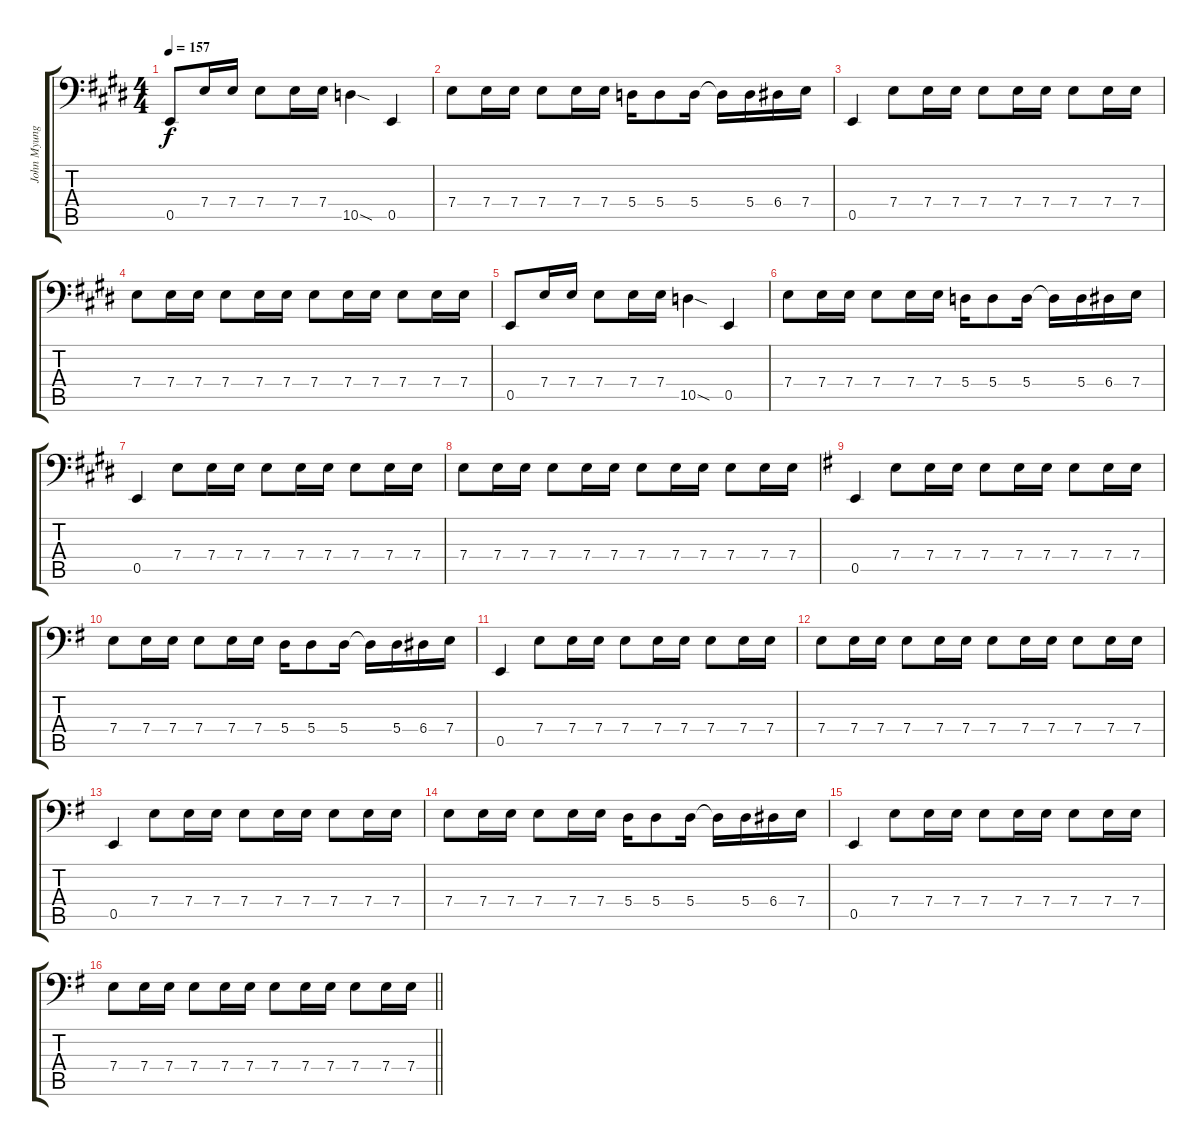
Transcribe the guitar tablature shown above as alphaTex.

\track ("John Myung" "John Myung") {instrument electricbassfinger}
\staff {score tabs}
\tuning (C3 G2 D2 A1 E1 B0) {hide}
\ts (4 4)
\tempo 157
\clef f4
\ks e
0.5.8{dy f} 7.4.16 7.4.16 7.4.8 7.4.16 7.4.16 10.5{sod}.4 0.5.4 |
\ks c#minor
7.4.8 7.4.16 7.4.16 7.4.8 7.4.16 7.4.16 5.4.16 5.4.8 5.4.16 5.4{t}.16 5.4.16 6.4.16 7.4.16 |
0.5.4 7.4.8 7.4.16 7.4.16 7.4.8 7.4.16 7.4.16 7.4.8 7.4.16 7.4.16 |
7.4.8 7.4.16 7.4.16 7.4.8 7.4.16 7.4.16 7.4.8 7.4.16 7.4.16 7.4.8 7.4.16 7.4.16 |
\ks e
0.5.8 7.4.16 7.4.16 7.4.8 7.4.16 7.4.16 10.5{sod}.4 0.5.4 |
\ks c#minor
7.4.8 7.4.16 7.4.16 7.4.8 7.4.16 7.4.16 5.4.16 5.4.8 5.4.16 5.4{t}.16 5.4.16 6.4.16 7.4.16 |
\ks e
0.5.4 7.4.8 7.4.16 7.4.16 7.4.8 7.4.16 7.4.16 7.4.8 7.4.16 7.4.16 |
\ks c#minor
7.4.8 7.4.16 7.4.16 7.4.8 7.4.16 7.4.16 7.4.8 7.4.16 7.4.16 7.4.8 7.4.16 7.4.16 |
\ks g
0.5.4 7.4.8 7.4.16 7.4.16 7.4.8 7.4.16 7.4.16 7.4.8 7.4.16 7.4.16 |
7.4.8 7.4.16 7.4.16 7.4.8 7.4.16 7.4.16 5.4.16 5.4.8 5.4.16 5.4{t}.16 5.4.16 6.4.16 7.4.16 |
0.5.4 7.4.8 7.4.16 7.4.16 7.4.8 7.4.16 7.4.16 7.4.8 7.4.16 7.4.16 |
7.4.8 7.4.16 7.4.16 7.4.8 7.4.16 7.4.16 7.4.8 7.4.16 7.4.16 7.4.8 7.4.16 7.4.16 |
0.5.4 7.4.8 7.4.16 7.4.16 7.4.8 7.4.16 7.4.16 7.4.8 7.4.16 7.4.16 |
7.4.8 7.4.16 7.4.16 7.4.8 7.4.16 7.4.16 5.4.16 5.4.8 5.4.16 5.4{t}.16 5.4.16 6.4.16 7.4.16 |
0.5.4 7.4.8 7.4.16 7.4.16 7.4.8 7.4.16 7.4.16 7.4.8 7.4.16 7.4.16 |
\barLineRight lightlight
7.4.8 7.4.16 7.4.16 7.4.8 7.4.16 7.4.16 7.4.8 7.4.16 7.4.16 7.4.8 7.4.16 7.4.16
